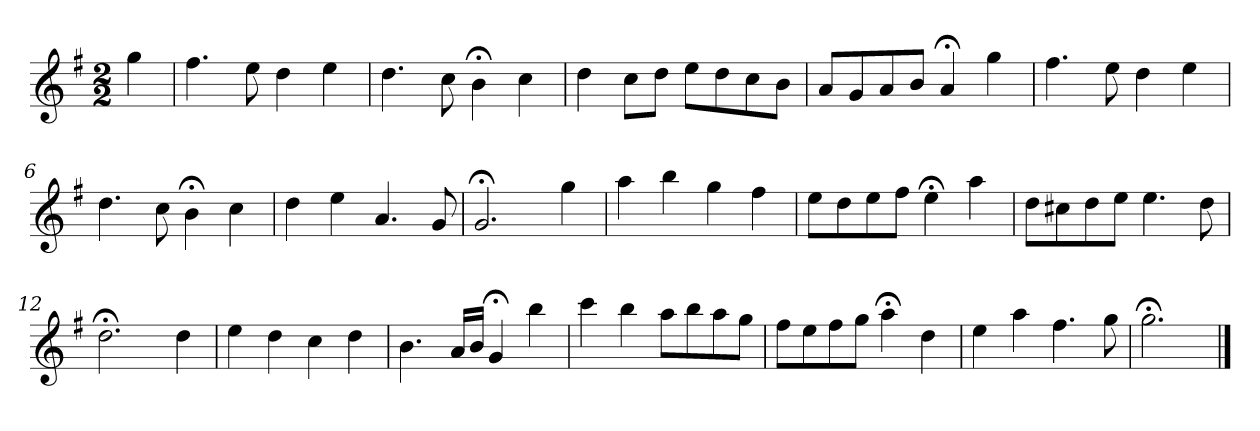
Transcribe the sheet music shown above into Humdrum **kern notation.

**kern
*part1
*staff1
*k[f#]
*G:
*M2/2
*MM120
=
4gg
=1
4.ff#
8ee
4dd
4ee
=2
4.dd
8cc
4b;<
4cc
=3
4dd
8ccL
8ddJ
8eeL
8dd
8cc
8bJ
=4
8aL
8g
8a
8bJ
4a;<
4gg
=5
4.ff#
8ee
4dd
4ee
=6
4.dd
8cc
4b;<
4cc
=7
4dd
4ee
4.a
8g
=8
2.g;<
4gg
=9
4aa
4bb
4gg
4ff#
=10
8eeL
8dd
8ee
8ff#J
4ee;<
4aa
=11
8ddL
8cc#X
8dd
8eeJ
4.ee
8dd
=12
2.dd;<
4dd
=13
4ee
4dd
4cc
4dd
=14
4.b
16aLL
16bJJ
4g;<
4bb
=15
4ccc
4bb
8aaL
8bb
8aa
8ggJ
=16
8ff#L
8ee
8ff#
8ggJ
4aa;<
4dd
=17
4ee
4aa
4.ff#
8gg
=18
2.gg;<
==
*-
